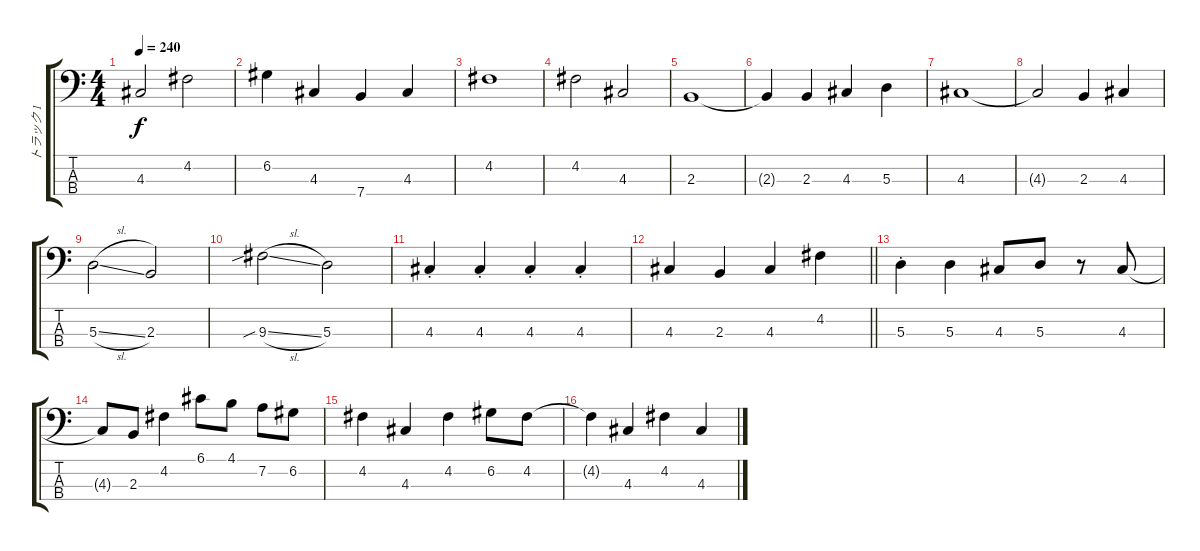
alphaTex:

\track ("トラック 1" "トラック 1") {instrument electricbassfinger}
\staff {score tabs}
\tuning (G2 D2 A1 E1) {hide}
\ts (4 4)
\tempo 240
\clef f4
\ks c
4.3.2{dy f} 4.2.2 |
6.2.4 4.3.4 7.4.4 4.3.4 |
4.2.1 |
4.2.2 4.3.2 |
2.3.1 |
2.3{t}.4 2.3.4 4.3.4 5.3.4 |
4.3.1 |
4.3{t}.2 2.3.4 4.3.4 |
5.3{sl}.2 2.3.2 |
9.3{sib sl}.2 5.3.2 |
4.3{st}.4 4.3{st}.4 4.3{st}.4 4.3{st}.4 |
\barLineRight lightlight
4.3.4 2.3.4 4.3.4 4.2.4 |
5.3{st}.4 5.3.4 4.3.8 5.3.8 r.8 4.3.8 |
4.3{t}.8 2.3.8 4.2.4 6.1.8 4.1.8 7.2.8 6.2.8 |
4.2.4 4.3.4 4.2.4 6.2.8 4.2.8 |
4.2{t}.4 4.3.4 4.2.4 4.3.4
